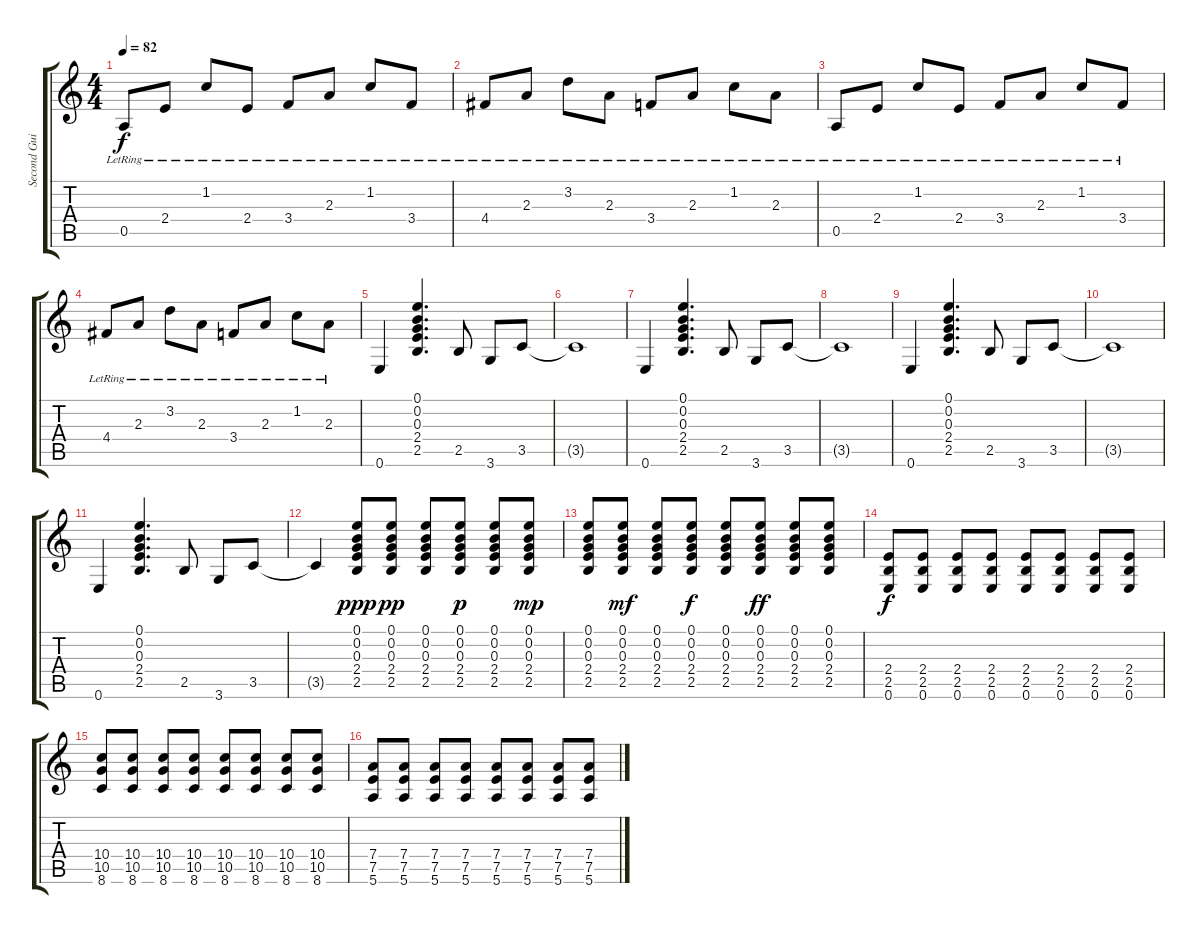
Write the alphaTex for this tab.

\track ("Second Guitar" "Second Gui") {instrument electricguitarclean}
\staff {score tabs}
\tuning (E4 B3 G3 D3 A2 E2) {hide}
\ts (4 4)
\tempo 82
\clef g2
\ks c
0.5{lr}.8{dy f} 2.4{lr}.8 1.2{lr}.8 2.4{lr}.8 3.4{lr}.8 2.3{lr}.8 1.2{lr}.8 3.4{lr}.8 |
4.4{lr}.8 2.3{lr}.8 3.2{lr}.8 2.3{lr}.8 3.4{lr}.8 2.3{lr}.8 1.2{lr}.8 2.3{lr}.8 |
0.5{lr}.8 2.4{lr}.8 1.2{lr}.8 2.4{lr}.8 3.4{lr}.8 2.3{lr}.8 1.2{lr}.8 3.4{lr}.8 |
4.4{lr}.8 2.3{lr}.8 3.2{lr}.8 2.3{lr}.8 3.4{lr}.8 2.3{lr}.8 1.2{lr}.8 2.3{lr}.8 |
0.6.4 (0.1 0.2 0.3 2.4 2.5).4{d} 2.5.8 3.6.8 3.5.8 |
3.5{t}.1 |
0.6.4 (0.1 0.2 0.3 2.4 2.5).4{d} 2.5.8 3.6.8 3.5.8 |
3.5{t}.1 |
0.6.4 (0.1 0.2 0.3 2.4 2.5).4{d} 2.5.8 3.6.8 3.5.8 |
3.5{t}.1 |
0.6.4 (0.1 0.2 0.3 2.4 2.5).4{d} 2.5.8 3.6.8 3.5.8 |
3.5{t}.4 (0.1 0.2 0.3 2.4 2.5).8{dy ppp} (0.1 0.2 0.3 2.4 2.5).8{dy pp} (0.1 0.2 0.3 2.4 2.5).8 (0.1 0.2 0.3 2.4 2.5).8{dy p} (0.1 0.2 0.3 2.4 2.5).8 (0.1 0.2 0.3 2.4 2.5).8{dy mp} |
(0.1 0.2 0.3 2.4 2.5).8 (0.1 0.2 0.3 2.4 2.5).8{dy mf} (0.1 0.2 0.3 2.4 2.5).8 (0.1 0.2 0.3 2.4 2.5).8{dy f} (0.1 0.2 0.3 2.4 2.5).8 (0.1 0.2 0.3 2.4 2.5).8{dy ff} (0.1 0.2 0.3 2.4 2.5).8 (0.1 0.2 0.3 2.4 2.5).8 |
(2.4 2.5 0.6).8{dy f} (2.4 2.5 0.6).8 (2.4 2.5 0.6).8 (2.4 2.5 0.6).8 (2.4 2.5 0.6).8 (2.4 2.5 0.6).8 (2.4 2.5 0.6).8 (2.4 2.5 0.6).8 |
(10.4 10.5 8.6).8 (10.4 10.5 8.6).8 (10.4 10.5 8.6).8 (10.4 10.5 8.6).8 (10.4 10.5 8.6).8 (10.4 10.5 8.6).8 (10.4 10.5 8.6).8 (10.4 10.5 8.6).8 |
(7.4 7.5 5.6).8 (7.4 7.5 5.6).8 (7.4 7.5 5.6).8 (7.4 7.5 5.6).8 (7.4 7.5 5.6).8 (7.4 7.5 5.6).8 (7.4 7.5 5.6).8 (7.4 7.5 5.6).8
